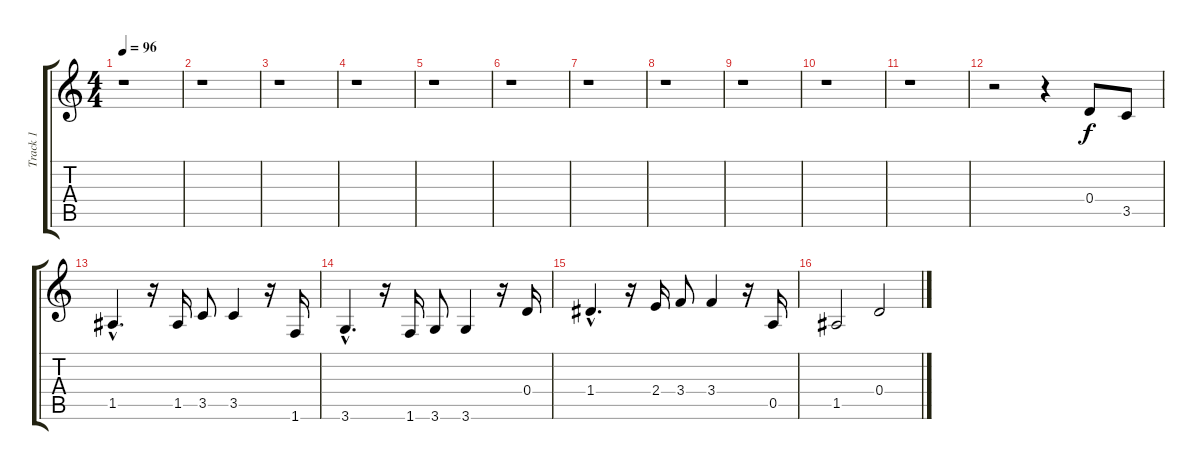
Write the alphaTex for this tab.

\track ("Track 1" "Track 1") {instrument acousticguitarnylon}
\staff {score tabs}
\tuning (E4 B3 G3 D3 A2 E2) {hide}
\ts (4 4)
\tempo 96
\clef g2
\ks c
r.1{dy f instrument acousticguitarnylon} |
r.1 |
r.1 |
r.1 |
r.1 |
r.1 |
r.1 |
r.1 |
r.1 |
r.1 |
r.1 |
r.2 r.4 0.4.8 3.5.8 |
1.5{hac}.4{d} r.16 1.5.16 3.5.8 3.5.4 r.16 1.6.16 |
3.6{hac}.4{d} r.16 1.6.16 3.6.8 3.6.4 r.16 0.4.16 |
1.4{hac}.4{d} r.16 2.4.16 3.4.8 3.4.4 r.16 0.5.16 |
1.5.2 0.4.2
